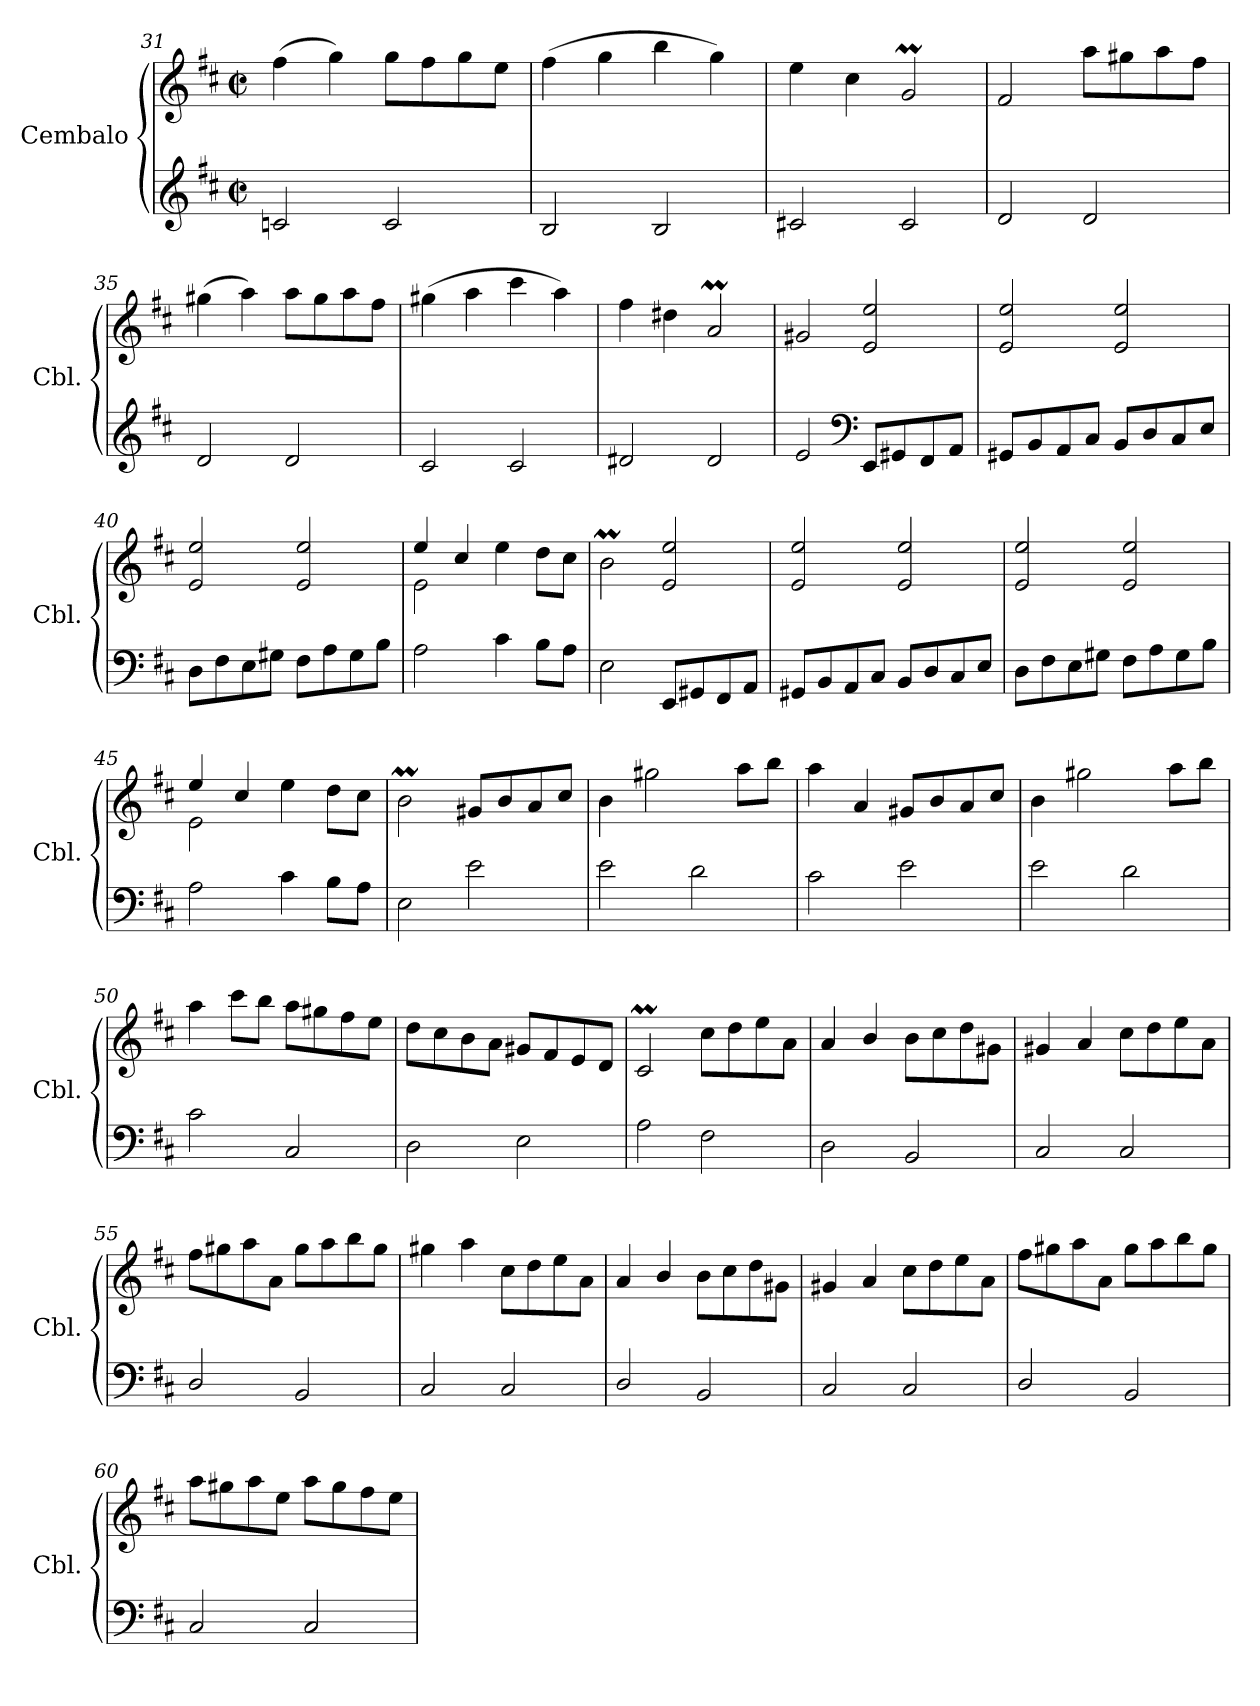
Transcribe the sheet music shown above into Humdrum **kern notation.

**kern	**kern
*part1	*part1
*staff2	*staff1
*I"Cembalo	*
*I'Cbl.	*
*clefG2	*clefG2
*k[f#c#]	*k[f#c#]
*M2/2	*M2/2
*met(c|)	*met(c|)
=31	=31
2cn/	(>4ff#\
.	4gg\)
2c/	8gg\L
.	8ff#\
.	8gg\
.	8ee\J
!!LO:LB:g=z
=32	=32
2B/	(>4ff#\
.	4gg\
2B/	4bb\
.	4gg\)
=33	=33
2c#X/	4ee\
.	4cc#\
2c#/	2gM/
=34	=34
2d/	2f#/
2d/	8aa\L
.	8gg#X\
.	8aa\
.	8ff#\J
=35	=35
2d/	(>4gg#X\
.	4aa\)
2d/	8aa\L
.	8gg#\
.	8aa\
.	8ff#\J
=36	=36
2c#/	(>4gg#X\
.	4aa\
2c#/	4ccc#\
.	4aa\)
!!LO:LB:g=z
=37	=37
2d#X/	4ff#\
.	4dd#X\
2d#/	2aM/
=38	=38
2e/	2g#X/
*clefF4	*
8EE/L	2e/ 2ee/
8GG#X/	.
8FF#/	.
8AA/J	.
=39	=39
8GG#X/L	2e/ 2ee/
8BB/	.
8AA/	.
8C#/J	.
8BB/L	2e/ 2ee/
8D/	.
8C#/	.
8E/J	.
=40	=40
8D\L	2e/ 2ee/
8F#\	.
8E\	.
8G#X\J	.
8F#\L	2e/ 2ee/
8A\	.
8G#\	.
8B\J	.
=41	=41
*	*^
2A\	4ee/	2e\
.	4cc#/	.
4c#\	4ee\	2ryy
8B\L	8dd\L	.
8A\J	8cc#\J	.
*	*v	*v
!!LO:LB:g=z
=42	=42
2E\	2bM\
8EE/L	2e/ 2ee/
8GG#X/	.
8FF#/	.
8AA/J	.
=43	=43
8GG#X/L	2e/ 2ee/
8BB/	.
8AA/	.
8C#/J	.
8BB/L	2e/ 2ee/
8D/	.
8C#/	.
8E/J	.
=44	=44
8D\L	2e/ 2ee/
8F#\	.
8E\	.
8G#X\J	.
8F#\L	2e/ 2ee/
8A\	.
8G#\	.
8B\J	.
=45	=45
*	*^
2A\	4ee/	2e\
.	4cc#/	.
4c#\	4ee\	2ryy
8B\L	8dd\L	.
8A\J	8cc#\J	.
*	*v	*v
=46	=46
2E\	2bM\
2e\	8g#X/L
.	8b/
.	8a/
.	8cc#/J
!!LO:PB:g=z
=47	=47
2e\	4b\
.	2gg#X\
2d\	.
.	8aa\L
.	8bb\J
=48	=48
2c#\	4aa\
.	4a/
2e\	8g#X/L
.	8b/
.	8a/
.	8cc#/J
=49	=49
2e\	4b\
.	2gg#X\
2d\	.
.	8aa\L
.	8bb\J
=50	=50
2c#\	4aa\
.	8ccc#\L
.	8bb\J
2C#/	8aa\L
.	8gg#X\
.	8ff#\
.	8ee\J
!!LO:LB:g=z
=51	=51
2D\	8dd\L
.	8cc#\
.	8b\
.	8a\J
2E\	8g#X/L
.	8f#/
.	8e/
.	8d/J
=52	=52
2A\	2c#m/
2F#\	8cc#\L
.	8dd\
.	8ee\
.	8a\J
=53	=53
2D\	4a/
.	4b/
2BB/	8b\L
.	8cc#\
.	8dd\
.	8g#X\J
=54	=54
2C#/	4g#X/
.	4a/
2C#/	8cc#\L
.	8dd\
.	8ee\
.	8a\J
!!LO:LB:g=z
=55	=55
2D/	8ff#\L
.	8gg#X\
.	8aa\
.	8a\J
2BB/	8gg#\L
.	8aa\
.	8bb\
.	8gg#\J
=56	=56
2C#/	4gg#X\
.	4aa\
2C#/	8cc#\L
.	8dd\
.	8ee\
.	8a\J
=57	=57
2D/	4a/
.	4b/
2BB/	8b\L
.	8cc#\
.	8dd\
.	8g#X\J
=58	=58
2C#/	4g#X/
.	4a/
2C#/	8cc#\L
.	8dd\
.	8ee\
.	8a\J
!!LO:LB:g=z
=59	=59
2D/	8ff#\L
.	8gg#X\
.	8aa\
.	8a\J
2BB/	8gg#\L
.	8aa\
.	8bb\
.	8gg#\J
=60	=60
2C#/	8aa\L
.	8gg#X\
.	8aa\
.	8ee\J
2C#/	8aa\L
.	8gg#\
.	8ff#\
.	8ee\J
=	=
*-	*-
